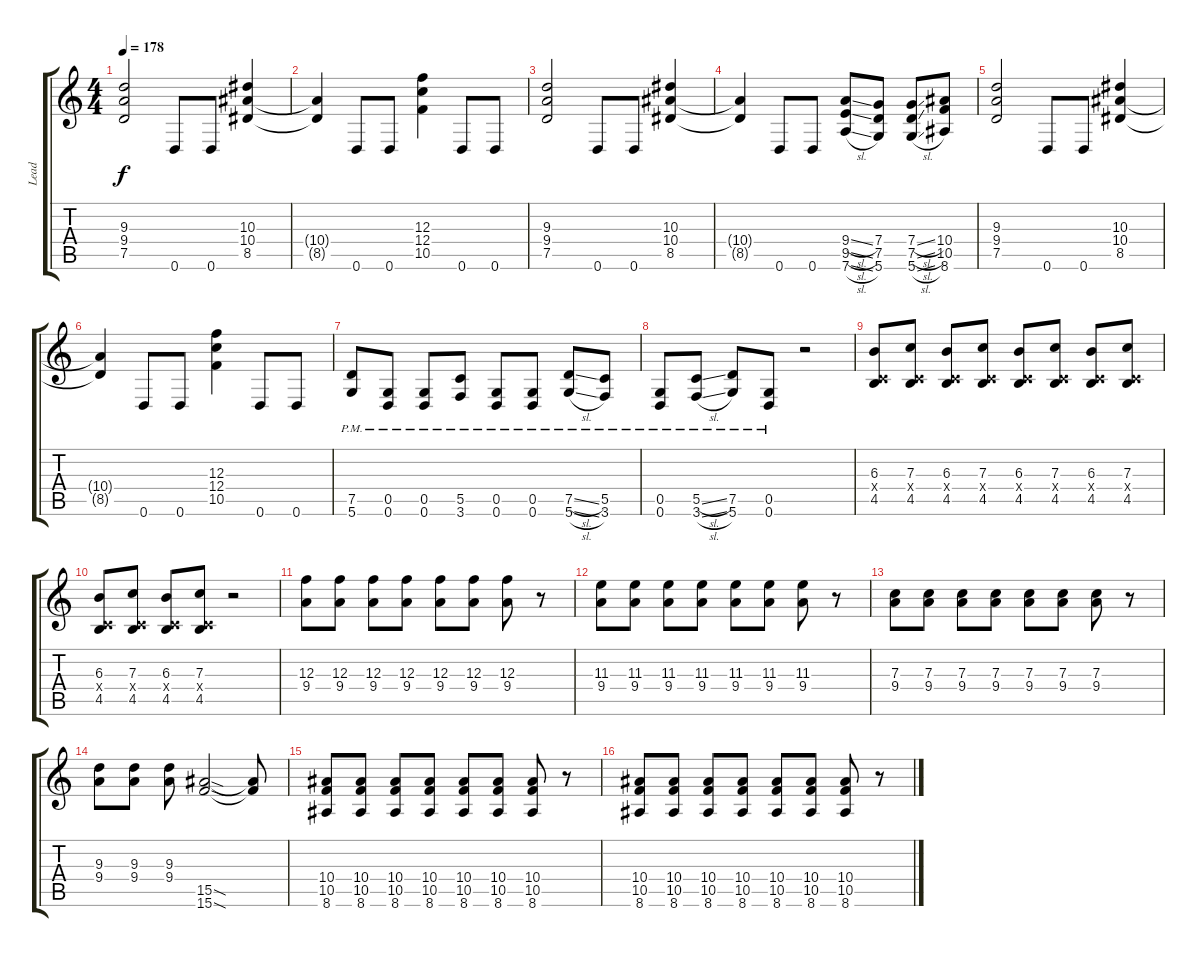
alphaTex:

\track ("Lead" "Lead") {instrument overdrivenguitar}
\staff {score tabs}
\tuning (D4 A3 F3 C3 G2 D2) {hide}
\ts (4 4)
\tempo 178
\clef g2
\ks c
(9.3 9.4 7.5).2{dy f} 0.6.8 0.6.8 (10.3 10.4 8.5).4 |
(10.4{t} 8.5{t}).4 0.6.8 0.6.8 (12.3 12.4 10.5).4 0.6.8 0.6.8 |
(9.3 9.4 7.5).2 0.6.8 0.6.8 (10.3 10.4 8.5).4 |
(10.4{t} 8.5{t}).4 0.6.8 0.6.8 (9.4{sl} 9.5{sl} 7.6{sl}).8 (7.4 7.5 5.6).8 (7.4{sl} 7.5{sl} 5.6{sl}).8 (10.4 10.5 8.6).8 |
(9.3 9.4 7.5).2 0.6.8 0.6.8 (10.3 10.4 8.5).4 |
(10.4{t} 8.5{t}).4 0.6.8 0.6.8 (12.3 12.4 10.5).4 0.6.8 0.6.8 |
(7.5{pm} 5.6).8 (0.5{pm} 0.6).8 (0.5{pm} 0.6).8 (5.5{pm} 3.6).8 (0.5{pm} 0.6).8 (0.5{pm} 0.6).8 (7.5{sl pm} 5.6{sl}).8 (5.5{pm} 3.6).8 |
(0.5{pm} 0.6).8 (5.5{sl pm} 3.6{sl}).8 (7.5{pm} 5.6).8 (0.5{pm} 0.6).8 r.2 |
(6.3 0.4{x} 4.5).8 (7.3 0.4{x} 4.5).8 (6.3 0.4{x} 4.5).8 (7.3 0.4{x} 4.5).8 (6.3 0.4{x} 4.5).8 (7.3 0.4{x} 4.5).8 (6.3 0.4{x} 4.5).8 (7.3 0.4{x} 4.5).8 |
(6.3 0.4{x} 4.5).8 (7.3 0.4{x} 4.5).8 (6.3 0.4{x} 4.5).8 (7.3 0.4{x} 4.5).8 r.2 |
(12.3 9.4).8 (12.3 9.4).8 (12.3 9.4).8 (12.3 9.4).8 (12.3 9.4).8 (12.3 9.4).8 (12.3 9.4).8 r.8 |
(11.3 9.4).8 (11.3 9.4).8 (11.3 9.4).8 (11.3 9.4).8 (11.3 9.4).8 (11.3 9.4).8 (11.3 9.4).8 r.8 |
(7.3 9.4).8 (7.3 9.4).8 (7.3 9.4).8 (7.3 9.4).8 (7.3 9.4).8 (7.3 9.4).8 (7.3 9.4).8 r.8 |
(9.3 9.4).8 (9.3 9.4).8 (9.3 9.4).8 (15.5{sod} 15.6{sod}).2 (15.5{t} 15.6{t}).8 |
(10.4 10.5 8.6).8 (10.4 10.5 8.6).8 (10.4 10.5 8.6).8 (10.4 10.5 8.6).8 (10.4 10.5 8.6).8 (10.4 10.5 8.6).8 (10.4 10.5 8.6).8 r.8 |
(10.4 10.5 8.6).8 (10.4 10.5 8.6).8 (10.4 10.5 8.6).8 (10.4 10.5 8.6).8 (10.4 10.5 8.6).8 (10.4 10.5 8.6).8 (10.4 10.5 8.6).8 r.8
